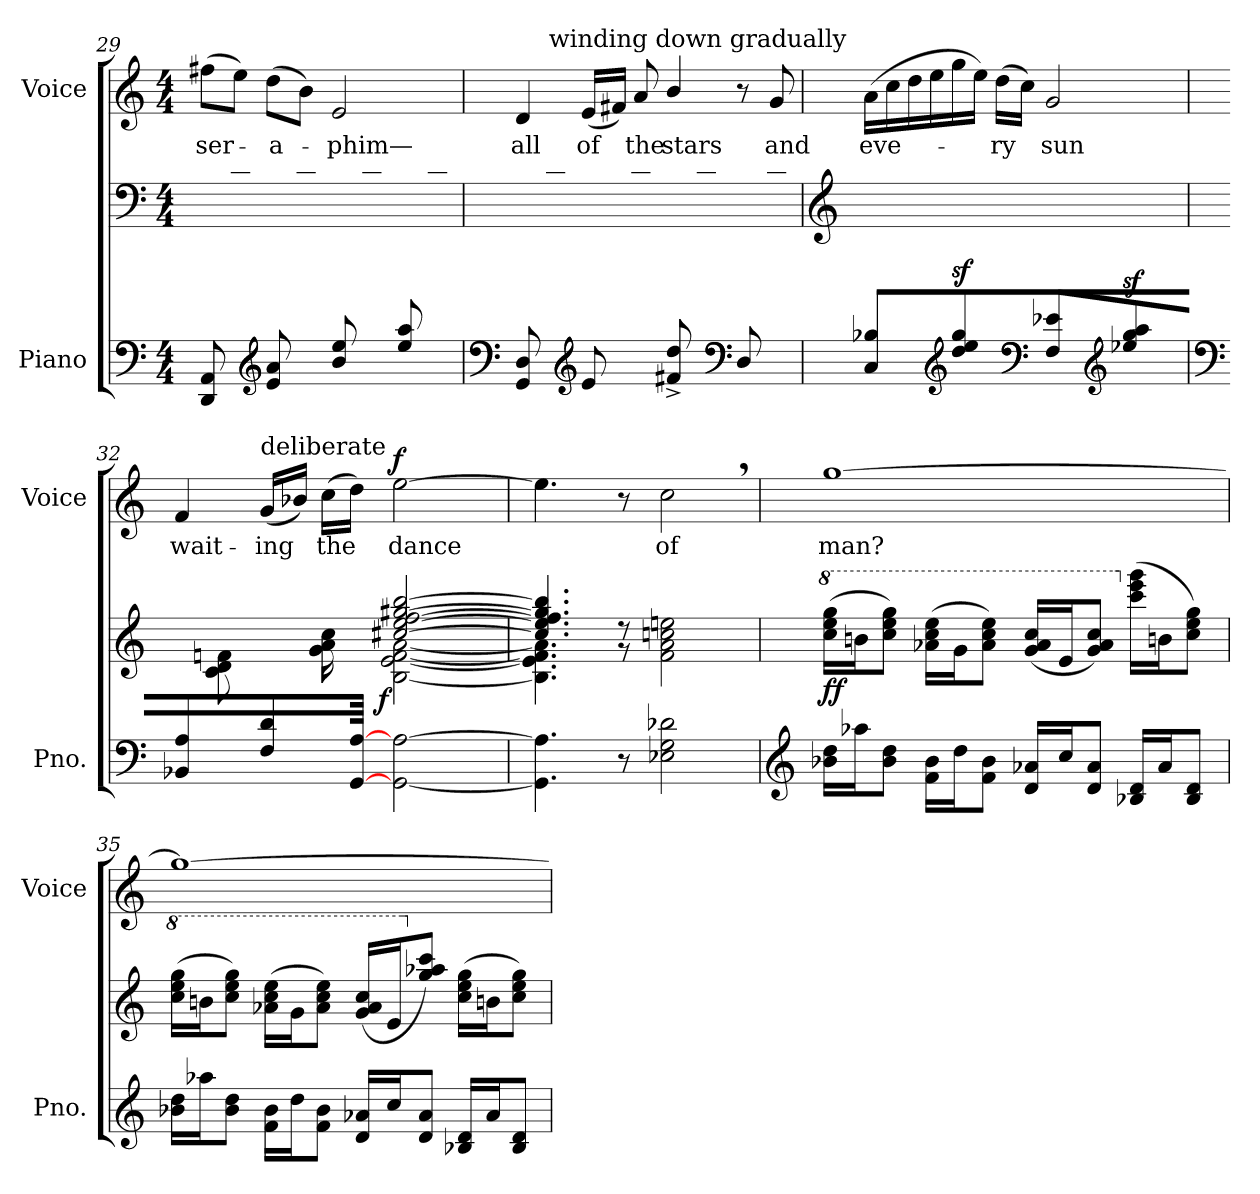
**kern	**kern	**dynam	**kern	**text	**dynam
*part2	*part2	*part2	*part1	*part1	*part1
*staff3	*staff2	*staff2/3	*staff1	*staff1	*staff1
*I"Piano	*	*	*I"Voice	*	*
*I'Pno.	*	*	*I'Voice	*	*
!!LO:LB:g=z
*clefF4	*clefF4	*	*clefG2	*	*
*k[]	*k[]	*	*k[]	*	*
*M4/4	*M4/4	*	*M4/4	*	*
=29	=29	=29	=29	=29	=29
*^	*	*	*	*	*
!	!	!	!	!	!LO:LY:b:color=#000000	!
8DDi/ 8AAiL	4ryy	8ryy	.	(8ff#Xi\L	ser-	.
8ryy	.	8Gi\ 8Bi 8ci	.	8eei\J)	.	.
*clefG2	*	*	*	*	*	*
!	!	!	!	!	!LO:LY:b:color=#000000	!
8ei/ 8ai	2ryy	8ryy	.	(8ddi\L	-a-	.
8ryy	.	8Gi\ 8Bi 8ciJ	.	8bi\J)	.	.
!	!	!	!	!	!LO:LY:b:color=#000000	!
8bi/ 8eeiL	.	8ryy	.	2ei/	-phim—	.
8ryy	.	8Gi\ 8Bi 8ci	.	.	.	.
8eei/ 8aai	4ryy	8ryy	.	.	.	.
8ryy	.	8Ei\ 8F#Xi 8ciJ	.	.	.	.
=30	=30	=30	=30	=30	=30	=30
*clefF4	*	*	*	*	*	*
!	!	!	!	!	!LO:LY:b:color=#000000	!
*	*	*	*	*^	*	*
8GGi/ 8DiL	4ryy	8ryy	.	4di/	8ryy	all	.
!	!	!	!	!	!LO:TX:a:t=winding down gradually	!	!
8ryy	.	8Ai\ 8Bi 8di	.	.	2..ryy	.	.
*clefG2	*	*	*	*	*	*	*
!	!	!	!	!	!	!LO:LY:b:color=#000000	!
8ei/	2ryy	8ryy	.	(16ei/LL	.	of	.
.	.	.	.	16f#Xi/JJ)	.	.	.
!	!	!	!	!	!	!LO:LY:b:color=#000000	!
8ryy	.	8Ai\ 8Bi 8diJ	.	8ai/	.	the	.
!	!	!	!	!	!	!LO:LY:b:color=#000000	!
8f#Xi/^ 8ddi^L	.	8ryy	.	4bi/	.	stars	.
8ryy	.	8Ai\ 8Bi 8di	.	.	.	.	.
*clefF4	*	*	*	*	*	*	*
8Di/	4ryy	8ryy	.	8r	.	.	.
!	!	!	!	!	!	!LO:LY:b:color=#000000	!
8ryy	.	8Ai\ 8Bi 8diJ	.	8gi/	.	and	.
*	*	*	*	*v	*v	*	*
!!LO:PB:g=z
=31	=31	=31	=31	=31	=31	=31
*	*	*clefG2	*	*	*	*
*	*	*	*	*^	*	*
!	!	!	!	!LO:TX:a:t=(with abandon)	!	!	!
!	!	!	!	!	!	!LO:LY:b:color=#000000	!
*	*	*	*	*v	*v	*	*
8Ci/ 8B-XiL	4ryy	8ryy	.	(16ai\LL	eve-	.
.	.	.	.	16cci\	.	.
8ryy	.	8ei\ 8f#Xi 8ai	.	16ddi\	.	.
.	.	.	.	16eei\	.	.
*clefG2	*	*	*	*	*	*
8ddi/ 8eei 8ggi	4ryy	8ryy	sf	16ggi\	.	.
.	.	.	.	16eei\JJ)	.	.
!	!	!	!	!	!LO:LY:b:color=#000000	!
8ryy	.	8ei\ 8f#i 8aiJ	.	(16ddi\LL	-ry	.
.	.	.	.	16cci\JJ)	.	.
*clefF4	*	*	*	*	*	*
!	!	!	!	!	!LO:LY:b:color=#000000	!
8Fi/ 8e-XiL	4ryy	8ryy	.	2gi/	sun	.
8ryy	.	8gi\ 8ai 8bi	.	.	.	.
*clefG2	*	*	*	*	*	*
8ee-Xi/ 8ggi 8aai	4ryy	8ryy	sf	.	.	.
8ryy	.	8gi\ 8ai 8biJ	.	.	.	.
=32	=32	=32	=32	=32	=32	=32
*clefF4	*	*	*	*	*	*
*	*	*^	*	*	*	*
!	!	!	!	!	!	!LO:LY:b:color=#000000	!
*	*	*	*^	*	*	*	*
8BB-Xi/ 8AiL	2ryy	8ryy	2ryy	4ryy	.	4fi/	wait-	.
8ryy	.	8ci\ 8di 8fni	.	.	.	.	.	.
!	!	!	!	!	!	!LO:TX:a:t=deliberate	!	!
!	!	!	!	!	!	!	!LO:LY:b:color=#000000	!
8Fi/ 8diJ	.	8ryy	.	8ryy	.	(16gi/LL	-ing	.
.	.	.	.	.	.	16b-Xi/JJ)	.	.
!	!	!	!	!	!	!	!LO:LY:b:color=#000000	!
16ryy	.	16gi\ 16ai 16cciLL	.	16ryy	.	(16cci\LL	the	.
[<16GGi/ [>16AiJJ	.	16ryy	.	32ryy	.	16ddi\JJ)	.	.
.	.	.	.	128ryy	.	.	.	.
.	.	.	.	512.ryy	.	.	.	.
.	.	.	.	2ryy	f	.	.	.
!	!	!	!	!	!	!	!LO:LY:b:color=#000000	!
2ryy	[<2GGi\ [>2Ai	[>2cc#Xi/ [>2eei [>2ffi [>2gg#Xi [>2bbi	[<2Bi\ [<2ei [<2fi [<2ai	.	.	[>2eei\	dance	f
.	.	.	.	64ryy	.	.	.	.
.	.	.	.	256ryy	.	.	.	.
.	.	.	.	1024ryy	.	.	.	.
*v	*v	*	*	*	*	*	*	*
*	*	*v	*v	*	*	*	*
=33	=33	=33	=33	=33	=33	=33
4.GGi\] 4.Ai]	4.cc#i/] 4.eei] 4.ffi] 4.gg#i] 4.bbi]	4.Bi\] 4.ei] 4.fi] 4.ai]	.	4.eei\]	.	.
8r	8r	8r	.	8r	.	.
!	!	!	!	!	!LO:LY:b:color=#000000	!
2E-Xi\ 2Gi 2d-Xi	2fi\ 2ai 2ccni 2eeni	2ryy	.	2cc,i\	of	.
*	*v	*v	*	*	*	*
!!LO:LB:g=z
=34	=34	=34	=34	=34	=34
*clefG2	*	*	*	*	*
*	*8va	*	*	*	*
*	*^	*	*	*	*
!	!	!	!	!	!LO:LY:b:color=#000000	!
*	*v	*v	*	*	*	*
16b-Xi\ 16ddiLL	(16ccci\ 16eeei 16gggiLL	ff	[>1ggi	man?	.
16aa-Xi\J	16bbni\J	.	.	.	.
8b-i\ 8ddiJ	8ccci\ 8eeei 8gggiJ)	.	.	.	.
16fi\ 16b-iLL	(16aa-Xi\ 16ccci 16eeeiLL	.	.	.	.
16ddi\J	16ggi\J	.	.	.	.
8fi\ 8b-iJ	8aa-i\ 8ccci 8eeeiJ)	.	.	.	.
16di/ 16a-XiLL	(16ggi/ 16aa-i 16ccciLL	.	.	.	.
16cci/J	16eei/J	.	.	.	.
8di/ 8a-iJ	8ggi/ 8aa-i 8ccciJ)	.	.	.	.
*	*X8va	*	*	*	*
16B-Xi/ 16diLL	(16ccci\ 16eeei 16gggiLL	.	.	.	.
16a-i/J	16bni\J	.	.	.	.
8B-i/ 8diJ	8cci\ 8eei 8ggiJ)	.	.	.	.
=35	=35	=35	=35	=35	=35
*	*8va	*	*	*	*
16b-Xi\ 16ddiLL	(16ccci\ 16eeei 16gggiLL	.	1ggi_>	.	.
16aa-Xi\J	16bbni\J	.	.	.	.
8b-i\ 8ddiJ	8ccci\ 8eeei 8gggiJ)	.	.	.	.
16fi\ 16b-iLL	(16aa-Xi\ 16ccci 16eeeiLL	.	.	.	.
16ddi\J	16ggi\J	.	.	.	.
8fi\ 8b-iJ	8aa-i\ 8ccci 8eeeiJ)	.	.	.	.
16di/ 16a-XiLL	(16ggi/ 16aa-i 16ccciLL	.	.	.	.
16cci/J	16eei/J	.	.	.	.
*	*X8va	*	*	*	*
8di/ 8a-iJ	8ggi/ 8aa-i 8ccciJ)	.	.	.	.
16B-Xi/ 16diLL	(16cci\ 16eei 16ggiLL	.	.	.	.
16a-i/J	16bni\J	.	.	.	.
8B-i/ 8diJ	8cci\ 8eei 8ggiJ)	.	.	.	.
=	=	=	=	=	=
*-	*-	*-	*-	*-	*-
